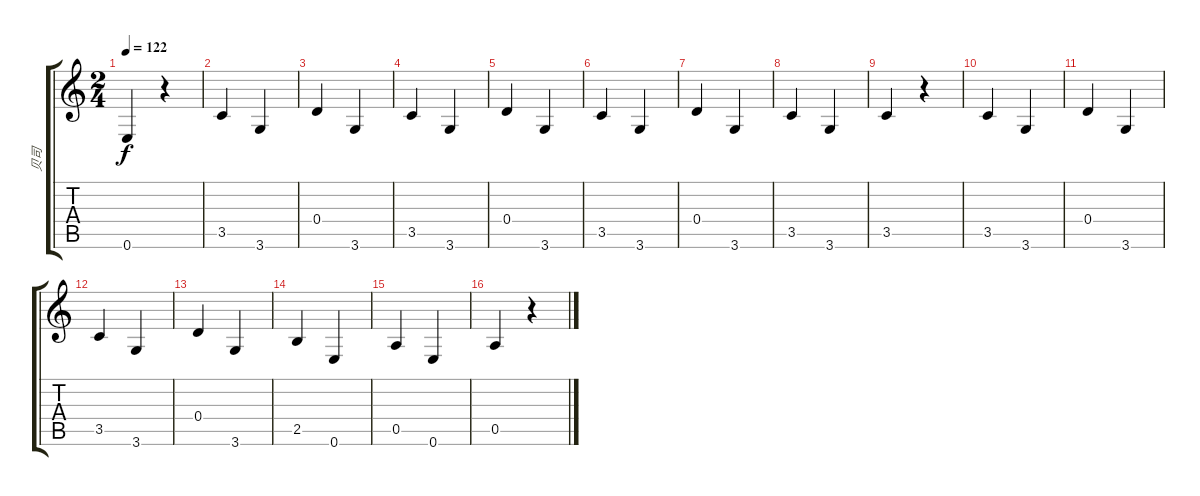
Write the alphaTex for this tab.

\track ("贝司" "贝司") {instrument electricbasspick}
\staff {score tabs}
\tuning (E4 B3 G3 D3 A2 E2) {hide}
\ts (2 4)
\tempo 122
\clef g2
\ks c
0.6.4{dy f} r.4 |
3.5.4 3.6.4 |
0.4.4 3.6.4 |
3.5.4 3.6.4 |
0.4.4 3.6.4 |
3.5.4 3.6.4 |
0.4.4 3.6.4 |
3.5.4 3.6.4 |
3.5.4 r.4 |
3.5.4 3.6.4 |
0.4.4 3.6.4 |
3.5.4 3.6.4 |
0.4.4 3.6.4 |
2.5.4 0.6.4 |
0.5.4 0.6.4 |
0.5.4 r.4
